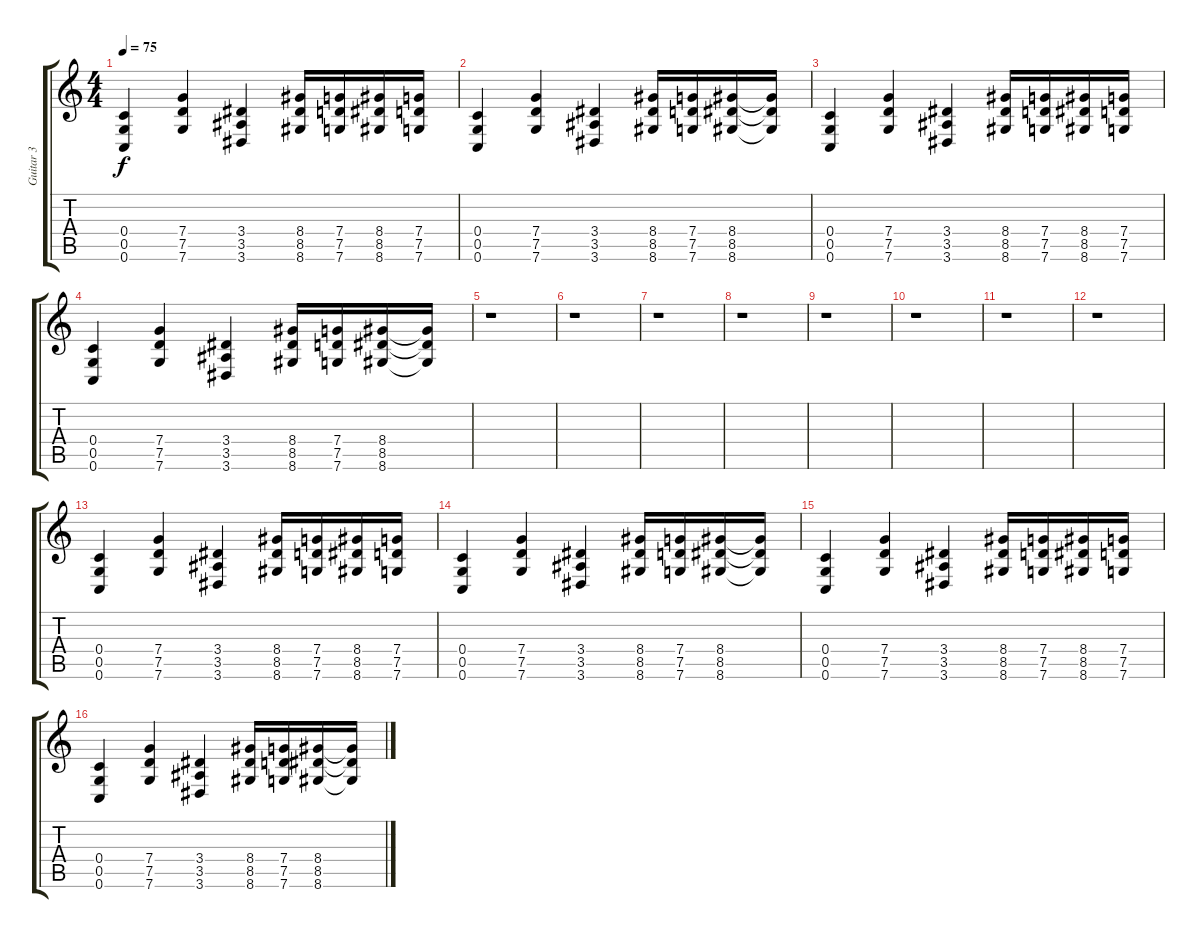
\track ("Guitar 3" "Guitar 3") {instrument distortionguitar}
\staff {score tabs}
\tuning (D4 A3 F3 C3 G2 C2) {hide}
\ts (4 4)
\tempo 75
\clef g2
\ks c
(0.4 0.5 0.6).4{dy f} (7.4 7.5 7.6).4 (3.4 3.5 3.6).4 (8.4 8.5 8.6).16 (7.4 7.5 7.6).16 (8.4 8.5 8.6).16 (7.4 7.5 7.6).16 |
(0.4 0.5 0.6).4 (7.4 7.5 7.6).4 (3.4 3.5 3.6).4 (8.4 8.5 8.6).16 (7.4 7.5 7.6).16 (8.4 8.5 8.6).16 (8.4{t} 8.5{t} 8.6{t}).16 |
(0.4 0.5 0.6).4 (7.4 7.5 7.6).4 (3.4 3.5 3.6).4 (8.4 8.5 8.6).16 (7.4 7.5 7.6).16 (8.4 8.5 8.6).16 (7.4 7.5 7.6).16 |
(0.4 0.5 0.6).4 (7.4 7.5 7.6).4 (3.4 3.5 3.6).4 (8.4 8.5 8.6).16 (7.4 7.5 7.6).16 (8.4 8.5 8.6).16 (8.4{t} 8.5{t} 8.6{t}).16 |
r.1 |
r.1 |
r.1 |
r.1 |
r.1 |
r.1 |
r.1 |
r.1 |
(0.4 0.5 0.6).4 (7.4 7.5 7.6).4 (3.4 3.5 3.6).4 (8.4 8.5 8.6).16 (7.4 7.5 7.6).16 (8.4 8.5 8.6).16 (7.4 7.5 7.6).16 |
(0.4 0.5 0.6).4 (7.4 7.5 7.6).4 (3.4 3.5 3.6).4 (8.4 8.5 8.6).16 (7.4 7.5 7.6).16 (8.4 8.5 8.6).16 (8.4{t} 8.5{t} 8.6{t}).16 |
(0.4 0.5 0.6).4 (7.4 7.5 7.6).4 (3.4 3.5 3.6).4 (8.4 8.5 8.6).16 (7.4 7.5 7.6).16 (8.4 8.5 8.6).16 (7.4 7.5 7.6).16 |
(0.4 0.5 0.6).4 (7.4 7.5 7.6).4 (3.4 3.5 3.6).4 (8.4 8.5 8.6).16 (7.4 7.5 7.6).16 (8.4 8.5 8.6).16 (8.4{t} 8.5{t} 8.6{t}).16
